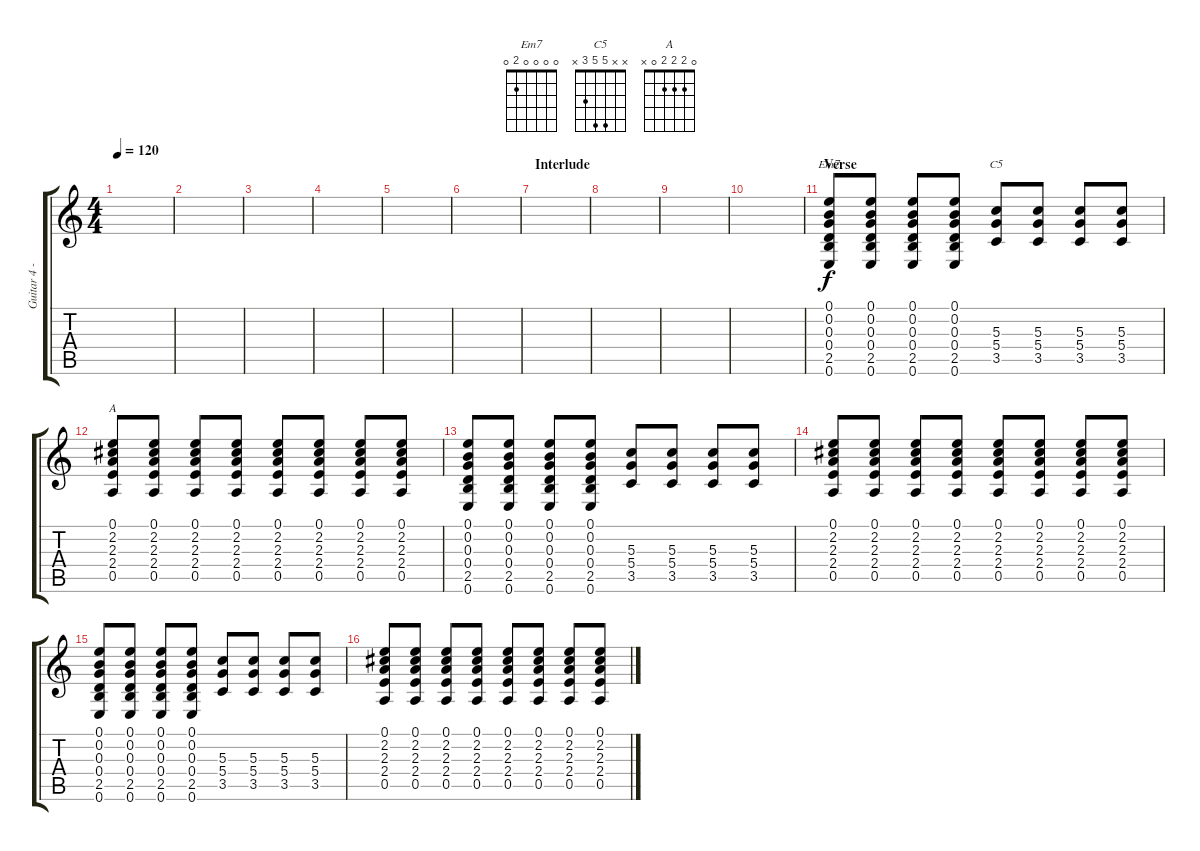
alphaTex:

\track ("Guitar 4 - Electric" "Guitar 4 -") {instrument distortionguitar}
\staff {score tabs}
\tuning (E4 B3 G3 D3 A2 E2) {hide}
\chord ("Em7" 0 0 0 0 2 0)
\chord ("C5" x x 5 5 3 x)
\chord ("A" 0 2 2 2 0 x)
\ts (4 4)
\tempo 120
\clef g2
\ks c
|
|
|
|
|
|
\section ("" "Interlude")
|
|
|
|
\section ("" "Verse")
(0.1 0.2 0.3 0.4 2.5 0.6).8{ch "Em7"} (0.1 0.2 0.3 0.4 2.5 0.6).8 (0.1 0.2 0.3 0.4 2.5 0.6).8 (0.1 0.2 0.3 0.4 2.5 0.6).8 (5.3 5.4 3.5).8{ch "C5"} (5.3 5.4 3.5).8 (5.3 5.4 3.5).8 (5.3 5.4 3.5).8 |
(0.1 2.2 2.3 2.4 0.5).8{ch "A"} (0.1 2.2 2.3 2.4 0.5).8 (0.1 2.2 2.3 2.4 0.5).8 (0.1 2.2 2.3 2.4 0.5).8 (0.1 2.2 2.3 2.4 0.5).8 (0.1 2.2 2.3 2.4 0.5).8 (0.1 2.2 2.3 2.4 0.5).8 (0.1 2.2 2.3 2.4 0.5).8 |
(0.1 0.2 0.3 0.4 2.5 0.6).8 (0.1 0.2 0.3 0.4 2.5 0.6).8 (0.1 0.2 0.3 0.4 2.5 0.6).8 (0.1 0.2 0.3 0.4 2.5 0.6).8 (5.3 5.4 3.5).8 (5.3 5.4 3.5).8 (5.3 5.4 3.5).8 (5.3 5.4 3.5).8 |
(0.1 2.2 2.3 2.4 0.5).8 (0.1 2.2 2.3 2.4 0.5).8 (0.1 2.2 2.3 2.4 0.5).8 (0.1 2.2 2.3 2.4 0.5).8 (0.1 2.2 2.3 2.4 0.5).8 (0.1 2.2 2.3 2.4 0.5).8 (0.1 2.2 2.3 2.4 0.5).8 (0.1 2.2 2.3 2.4 0.5).8 |
(0.1 0.2 0.3 0.4 2.5 0.6).8 (0.1 0.2 0.3 0.4 2.5 0.6).8 (0.1 0.2 0.3 0.4 2.5 0.6).8 (0.1 0.2 0.3 0.4 2.5 0.6).8 (5.3 5.4 3.5).8 (5.3 5.4 3.5).8 (5.3 5.4 3.5).8 (5.3 5.4 3.5).8 |
(0.1 2.2 2.3 2.4 0.5).8 (0.1 2.2 2.3 2.4 0.5).8 (0.1 2.2 2.3 2.4 0.5).8 (0.1 2.2 2.3 2.4 0.5).8 (0.1 2.2 2.3 2.4 0.5).8 (0.1 2.2 2.3 2.4 0.5).8 (0.1 2.2 2.3 2.4 0.5).8 (0.1 2.2 2.3 2.4 0.5).8
